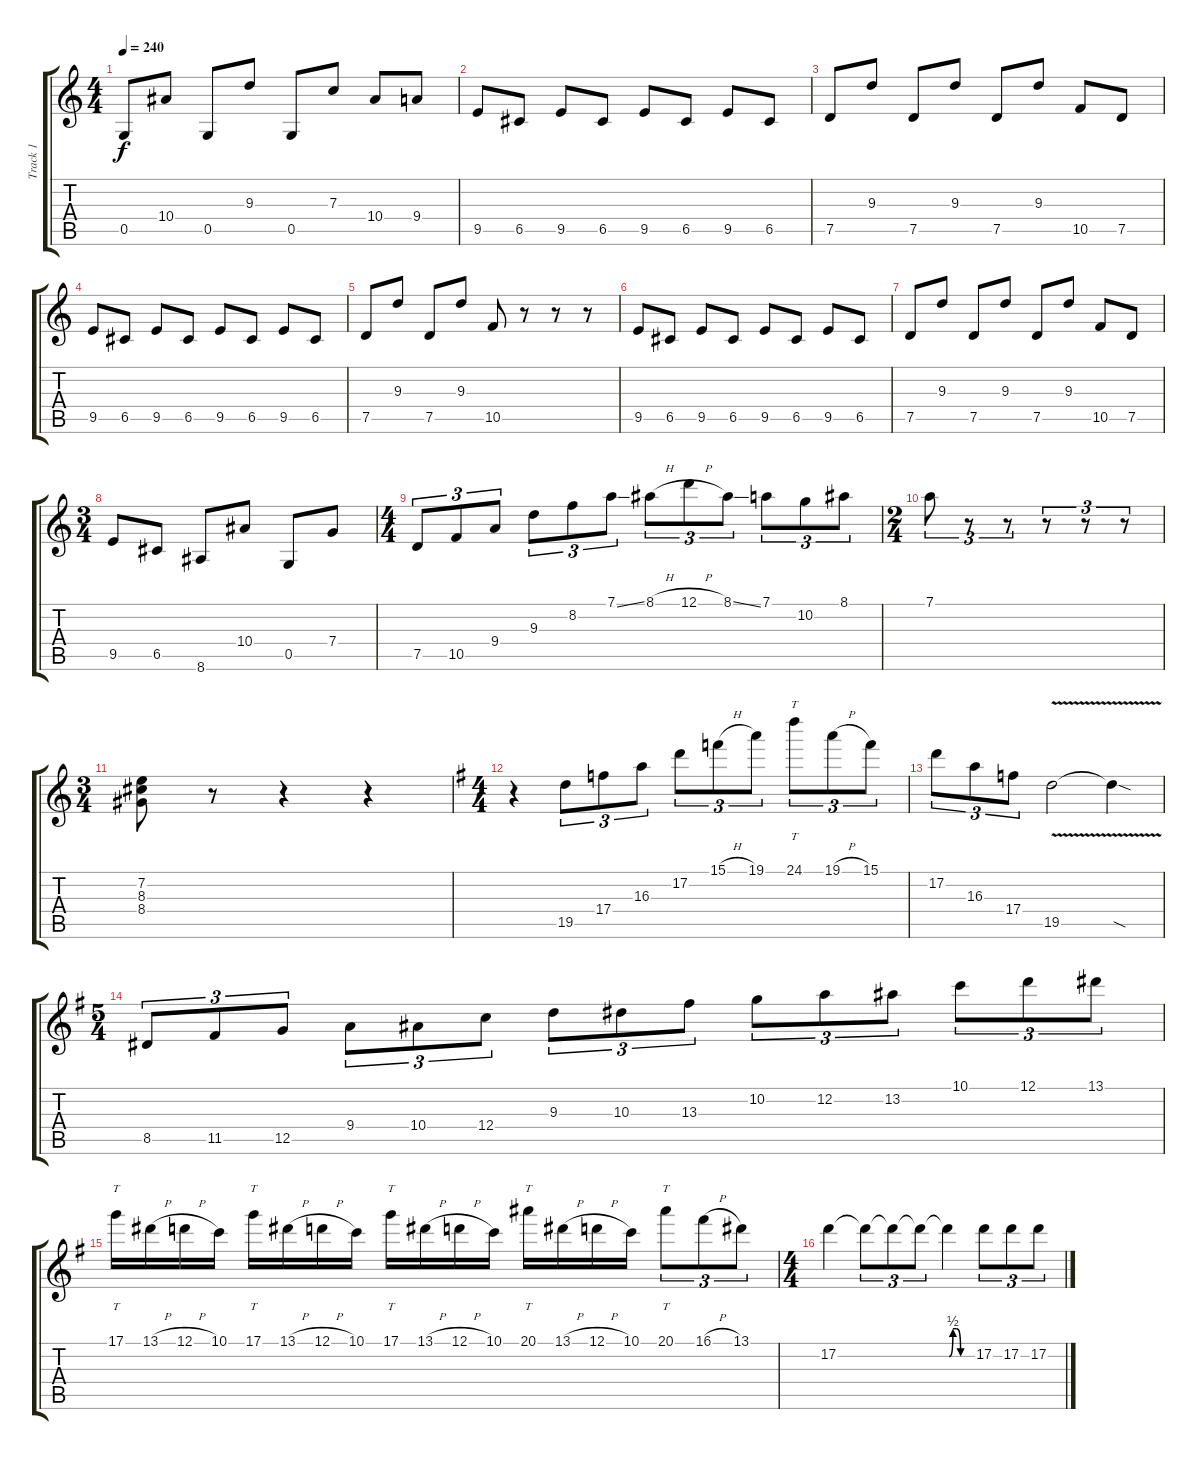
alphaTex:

\track ("Track 1" "Track 1") {instrument distortionguitar}
\staff {score tabs}
\tuning (D4 A3 F3 C3 G2 D2) {hide}
\ts (4 4)
\tempo 240
\clef g2
\ks c
0.5.8{dy f} 10.4.8 0.5.8 9.3.8 0.5.8 7.3.8 10.4.8 9.4.8 |
9.5.8 6.5.8 9.5.8 6.5.8 9.5.8 6.5.8 9.5.8 6.5.8 |
7.5.8 9.3.8 7.5.8 9.3.8 7.5.8 9.3.8 10.5.8 7.5.8 |
9.5.8 6.5.8 9.5.8 6.5.8 9.5.8 6.5.8 9.5.8 6.5.8 |
7.5.8 9.3.8 7.5.8 9.3.8 10.5.8 r.8 r.8 r.8 |
9.5.8 6.5.8 9.5.8 6.5.8 9.5.8 6.5.8 9.5.8 6.5.8 |
7.5.8 9.3.8 7.5.8 9.3.8 7.5.8 9.3.8 10.5.8 7.5.8 |
\ts (3 4)
9.5.8 6.5.8 8.6.8 10.4.8 0.5.8 7.4.8 |
\ts (4 4)
7.5.8{tu (3 2)} 10.5.8{tu (3 2)} 9.4.8{tu (3 2)} 9.3.8{tu (3 2)} 8.2.8{tu (3 2)} 7.1{ss}.8{tu (3 2)} 8.1{h}.8{tu (3 2)} 12.1{h}.8{tu (3 2)} 8.1{ss}.8{tu (3 2)} 7.1.8{tu (3 2)} 10.2.8{tu (3 2)} 8.1.8{tu (3 2)} |
\ts (2 4)
7.1.8{tu (3 2)} r.8{tu (3 2)} r.8{tu (3 2)} r.8{tu (3 2)} r.8{tu (3 2)} r.8{tu (3 2)} |
\ts (3 4)
(7.2 8.3 8.4).8 r.8 r.4 r.4 |
\ts (4 4)
\ks g
r.4 19.5.8{tu (3 2)} 17.4.8{tu (3 2)} 16.3.8{tu (3 2)} 17.2.8{tu (3 2)} 15.1{h}.8{tu (3 2)} 19.1.8{tu (3 2)} 24.1.8{tt tu (3 2)} 19.1{h}.8{tu (3 2)} 15.1.8{tu (3 2)} |
17.2.8{tu (3 2)} 16.3.8{tu (3 2)} 17.4.8{tu (3 2)} 19.5{v}.2 19.5{sod t}.4 |
\ts (5 4)
8.5.8{tu (3 2)} 11.5.8{tu (3 2)} 12.5.8{tu (3 2)} 9.4.8{tu (3 2)} 10.4.8{tu (3 2)} 12.4.8{tu (3 2)} 9.3.8{tu (3 2)} 10.3.8{tu (3 2)} 13.3.8{tu (3 2)} 10.2.8{tu (3 2)} 12.2.8{tu (3 2)} 13.2.8{tu (3 2)} 10.1.8{tu (3 2)} 12.1.8{tu (3 2)} 13.1.8{tu (3 2)} |
17.1.16{tt} 13.1{h}.16 12.1{h}.16 10.1.16 17.1.16{tt} 13.1{h}.16 12.1{h}.16 10.1.16 17.1.16{tt} 13.1{h}.16 12.1{h}.16 10.1.16 20.1.16{tt} 13.1{h}.16 12.1{h}.16 10.1.16 20.1.8{tt tu (3 2)} 16.1{h}.8{tu (3 2)} 13.1.8{tu (3 2)} |
\ts (4 4)
17.2.4 17.2{t}.8{tu (3 2)} 17.2{t}.8{tu (3 2)} 17.2{t}.8{tu (3 2)} 17.2{be (custom 0 0 10 2 20 2 30 0 60 0) t}.4 17.2.8{tu (3 2)} 17.2.8{tu (3 2)} 17.2.8{tu (3 2)}
